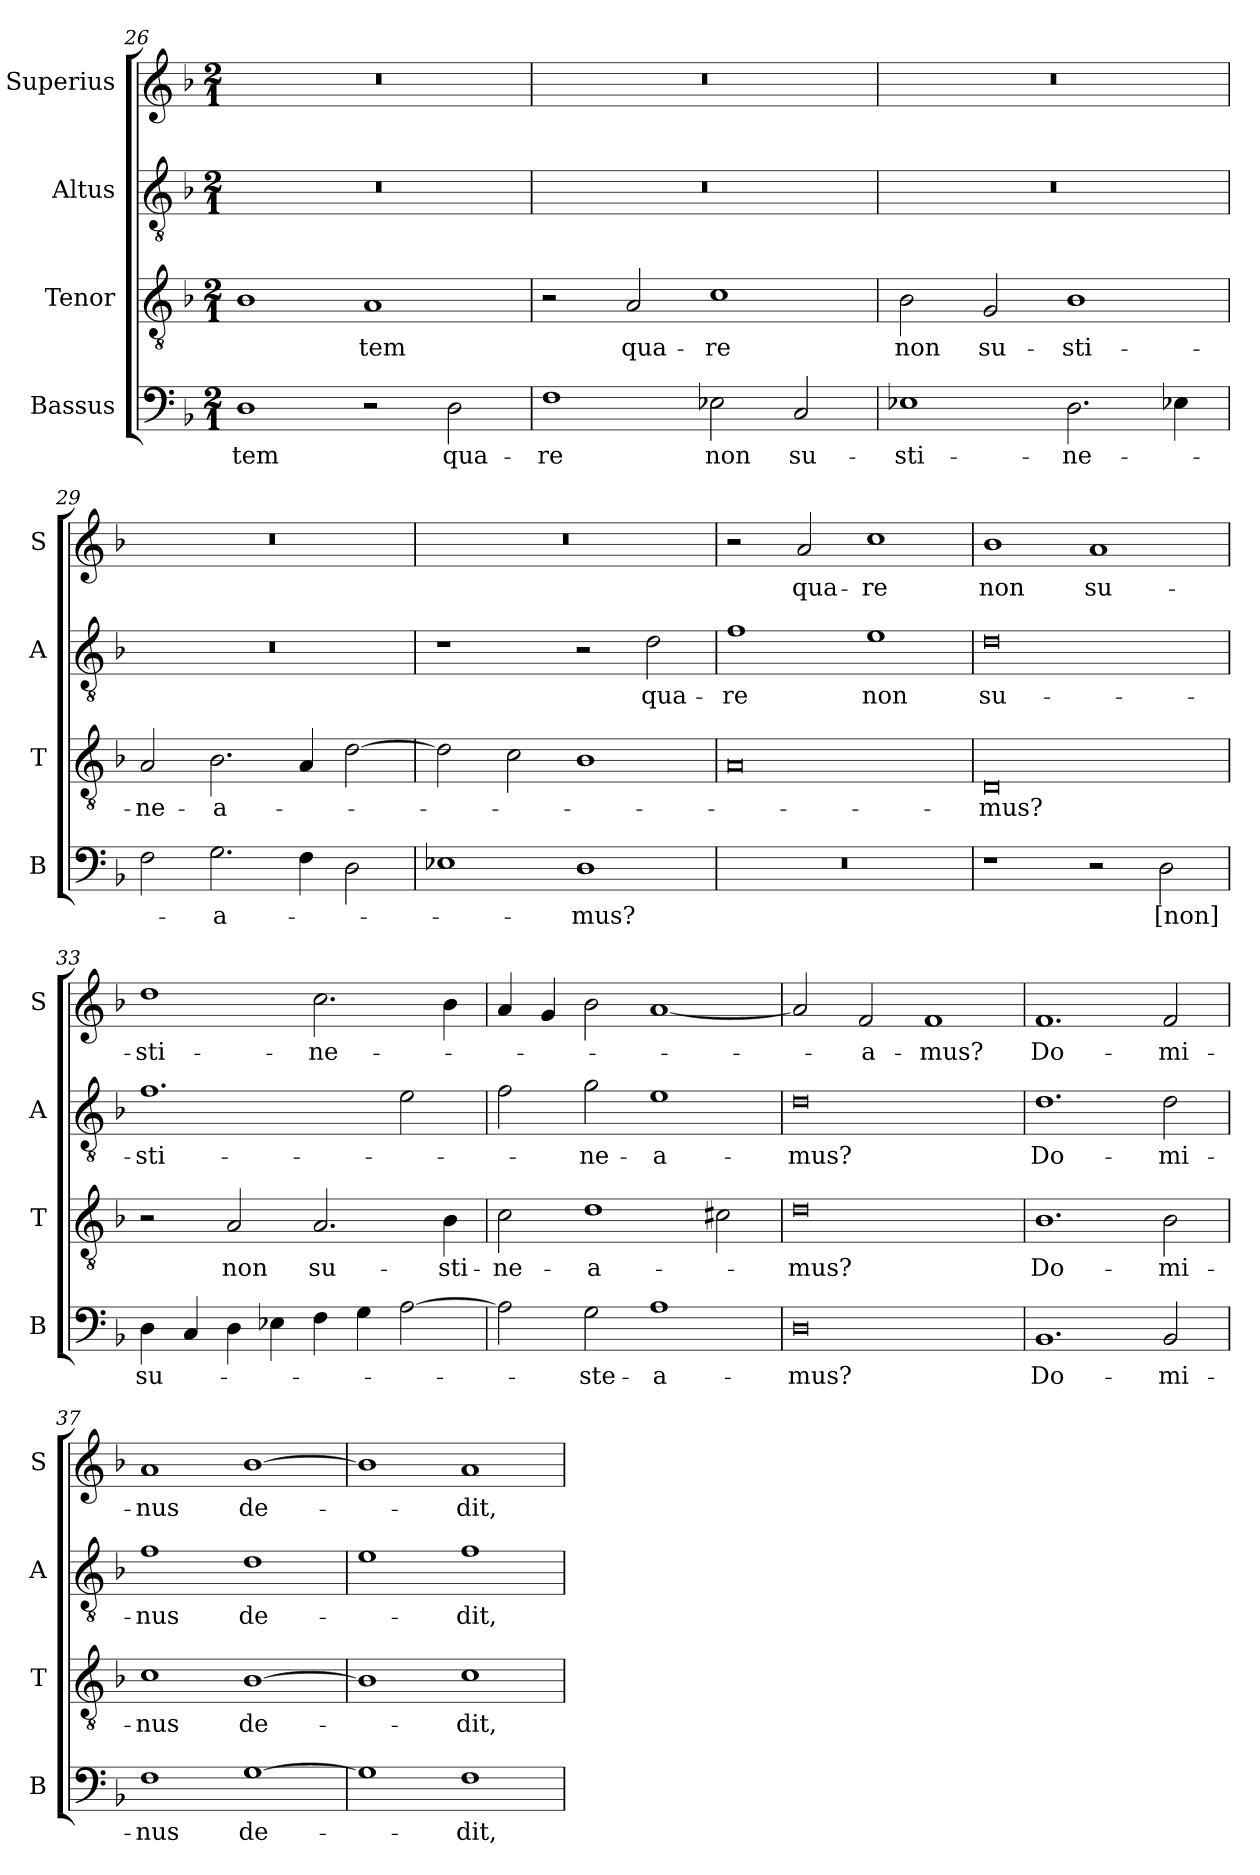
**kern	**text	**kern	**text	**kern	**text	**kern	**text
*part4	*part4	*part3	*part3	*part2	*part2	*part1	*part1
*staff4	*staff4	*staff3	*staff3	*staff2	*staff2	*staff1	*staff1
*I"Bassus	*	*I"Tenor	*	*I"Altus	*	*I"Superius	*
*I'B	*	*I'T	*	*I'A	*	*I'S	*
*clefF4	*	*clefGv2	*	*clefGv2	*	*clefG2	*
*k[b-]	*	*k[b-]	*	*k[b-]	*	*k[b-]	*
*F:	*	*F:	*	*F:	*	*F:	*
*M2/1	*	*M2/1	*	*M2/1	*	*M2/1	*
=26	=26	=26	=26	=26	=26	=26	=26
1D	-tem	1B-	.	0r	.	0r	.
2r	.	1A	-tem	.	.	.	.
2D	qua-	.	.	.	.	.	.
=27	=27	=27	=27	=27	=27	=27	=27
1F	-re	2r	.	0r	.	0r	.
.	.	2A	qua-	.	.	.	.
2E-X	non	1c	-re	.	.	.	.
2C	su-	.	.	.	.	.	.
=28	=28	=28	=28	=28	=28	=28	=28
1E-X	-sti-	2B-	non	0r	.	0r	.
.	.	2G	su-	.	.	.	.
2.D	-ne-	1B-	-sti-	.	.	.	.
4E-X	.	.	.	.	.	.	.
=29	=29	=29	=29	=29	=29	=29	=29
2F	.	2A	-ne-	0r	.	0r	.
2.G	-a-	2.B-	-a-	.	.	.	.
4F	.	4A	.	.	.	.	.
2D	.	[2d	.	.	.	.	.
=30	=30	=30	=30	=30	=30	=30	=30
1E-X	.	2d]	.	1r	.	0r	.
.	.	2c	.	.	.	.	.
1D	-mus?	1B-	.	2r	.	.	.
.	.	.	.	2d	qua-	.	.
=31	=31	=31	=31	=31	=31	=31	=31
0r	.	0A	.	1f	-re	2r	.
.	.	.	.	.	.	2a	qua-
.	.	.	.	1e	non	1cc	-re
=32	=32	=32	=32	=32	=32	=32	=32
1r	.	0D	-mus?	0d	su-	1b-	non
2r	.	.	.	.	.	1a	su-
2D	[non]	.	.	.	.	.	.
=33	=33	=33	=33	=33	=33	=33	=33
4D	su-	2r	.	1.f	-sti-	1dd	-sti-
4C	.	.	.	.	.	.	.
4D	.	2A	non	.	.	.	.
4E-X	.	.	.	.	.	.	.
4F	.	2.A	su-	.	.	2.cc	-ne-
4G	.	.	.	.	.	.	.
[2A	.	.	.	2e	.	.	.
.	.	4B-	-sti-	.	.	4b-	.
=34	=34	=34	=34	=34	=34	=34	=34
2A]	.	2c	-ne-	2f	.	4a	.
.	.	.	.	.	.	4g	.
2G	-ste-	1d	-a-	2g	-ne-	2b-	.
1A	-a-	.	.	1e	-a-	[1a	.
.	.	2c#X	.	.	.	.	.
=35	=35	=35	=35	=35	=35	=35	=35
0D	-mus?	0d	-mus?	0d	-mus?	2a]	.
.	.	.	.	.	.	2f	-a-
.	.	.	.	.	.	1f	-mus?
=36	=36	=36	=36	=36	=36	=36	=36
1.BB-	Do-	1.B-	Do-	1.d	Do-	1.f	Do-
2BB-	-mi-	2B-	-mi-	2d	-mi-	2f	-mi-
=37	=37	=37	=37	=37	=37	=37	=37
1F	-nus	1c	-nus	1f	-nus	1a	-nus
[1G	de-	[1B-	de-	1d	de-	[1b-	de-
=38	=38	=38	=38	=38	=38	=38	=38
1G]	.	1B-]	.	1e	.	1b-]	.
1F	-dit,	1c	-dit,	1f	-dit,	1a	-dit,
=	=	=	=	=	=	=	=
*-	*-	*-	*-	*-	*-	*-	*-
